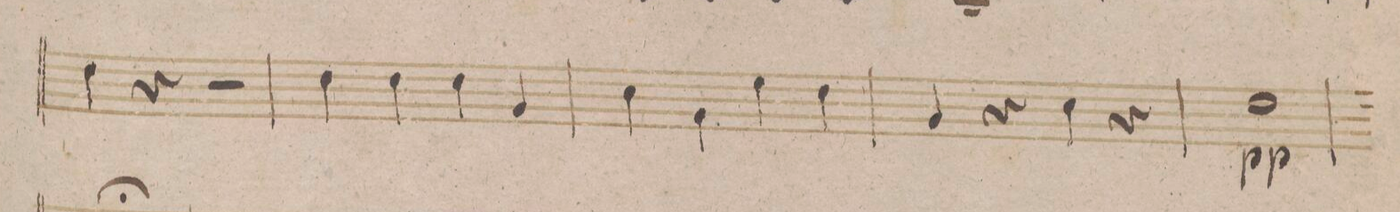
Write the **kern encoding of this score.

**kern	**dynam
*I"Corno 2do in F.	*
*clefG2	*
*k[b-]	*
*met(c|)	*
*M2/2	*
4g\	.
4r	.
2r	.
=23	=23
4g\	.
4g\	.
4g\	.
4c/	.
=24	=24
4f\	.
4c\	.
4a\	.
4g\	.
=25	=25
4c/	.
4r	.
4f\	.
4r	.
=26	=26
1g/	pp
=27	=27
*-	*-
